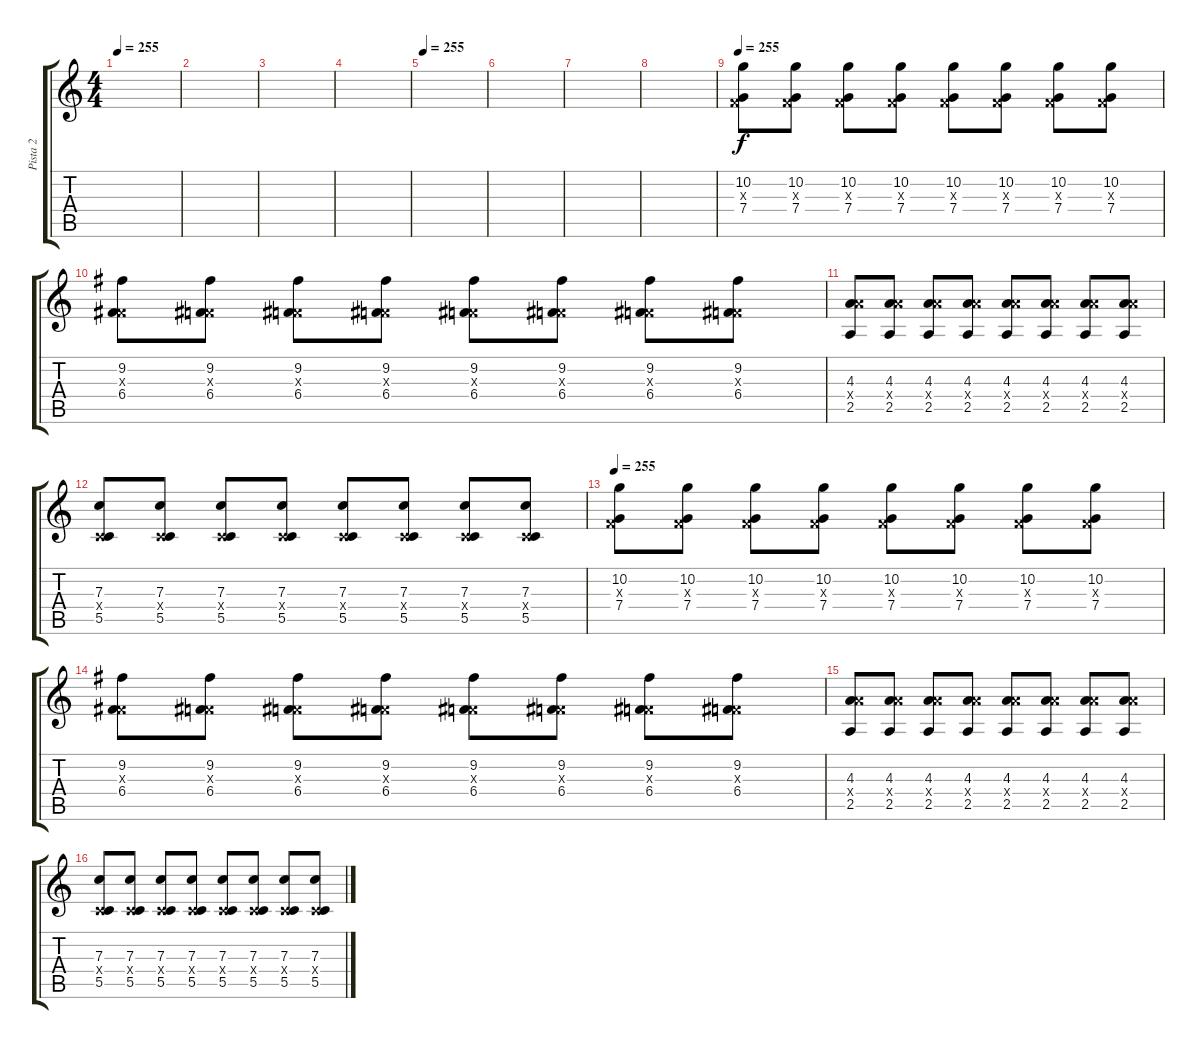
\track ("Pista 2" "Pista 2") {instrument acousticguitarsteel}
\staff {score tabs}
\tuning (D4 A3 F3 C3 G2 D2) {hide}
\ts (4 4)
\tempo 255
\clef g2
\ks c
|
|
|
|
\tempo 255
|
|
|
|
\tempo 255
(10.2 0.3{x} 7.4).8{instrument acousticguitarsteel} (10.2 0.3{x} 7.4).8 (10.2 0.3{x} 7.4).8 (10.2 0.3{x} 7.4).8 (10.2 0.3{x} 7.4).8 (10.2 0.3{x} 7.4).8 (10.2 0.3{x} 7.4).8 (10.2 0.3{x} 7.4).8 |
(9.2 0.3{x} 6.4).8 (9.2 0.3{x} 6.4).8 (9.2 0.3{x} 6.4).8 (9.2 0.3{x} 6.4).8 (9.2 0.3{x} 6.4).8 (9.2 0.3{x} 6.4).8 (9.2 0.3{x} 6.4).8 (9.2 0.3{x} 6.4).8 |
(4.3 9.4{x} 2.5).8 (4.3 9.4{x} 2.5).8 (4.3 9.4{x} 2.5).8 (4.3 9.4{x} 2.5).8 (4.3 9.4{x} 2.5).8 (4.3 9.4{x} 2.5).8 (4.3 9.4{x} 2.5).8 (4.3 9.4{x} 2.5).8 |
(7.3 0.4{x} 5.5).8 (7.3 0.4{x} 5.5).8 (7.3 0.4{x} 5.5).8 (7.3 0.4{x} 5.5).8 (7.3 0.4{x} 5.5).8 (7.3 0.4{x} 5.5).8 (7.3 0.4{x} 5.5).8 (7.3 0.4{x} 5.5).8 |
\tempo 255
(10.2 0.3{x} 7.4).8{instrument acousticguitarsteel} (10.2 0.3{x} 7.4).8 (10.2 0.3{x} 7.4).8 (10.2 0.3{x} 7.4).8 (10.2 0.3{x} 7.4).8 (10.2 0.3{x} 7.4).8 (10.2 0.3{x} 7.4).8 (10.2 0.3{x} 7.4).8 |
(9.2 0.3{x} 6.4).8 (9.2 0.3{x} 6.4).8 (9.2 0.3{x} 6.4).8 (9.2 0.3{x} 6.4).8 (9.2 0.3{x} 6.4).8 (9.2 0.3{x} 6.4).8 (9.2 0.3{x} 6.4).8 (9.2 0.3{x} 6.4).8 |
(4.3 9.4{x} 2.5).8 (4.3 9.4{x} 2.5).8 (4.3 9.4{x} 2.5).8 (4.3 9.4{x} 2.5).8 (4.3 9.4{x} 2.5).8 (4.3 9.4{x} 2.5).8 (4.3 9.4{x} 2.5).8 (4.3 9.4{x} 2.5).8 |
(7.3 0.4{x} 5.5).8 (7.3 0.4{x} 5.5).8 (7.3 0.4{x} 5.5).8 (7.3 0.4{x} 5.5).8 (7.3 0.4{x} 5.5).8 (7.3 0.4{x} 5.5).8 (7.3 0.4{x} 5.5).8 (7.3 0.4{x} 5.5).8
